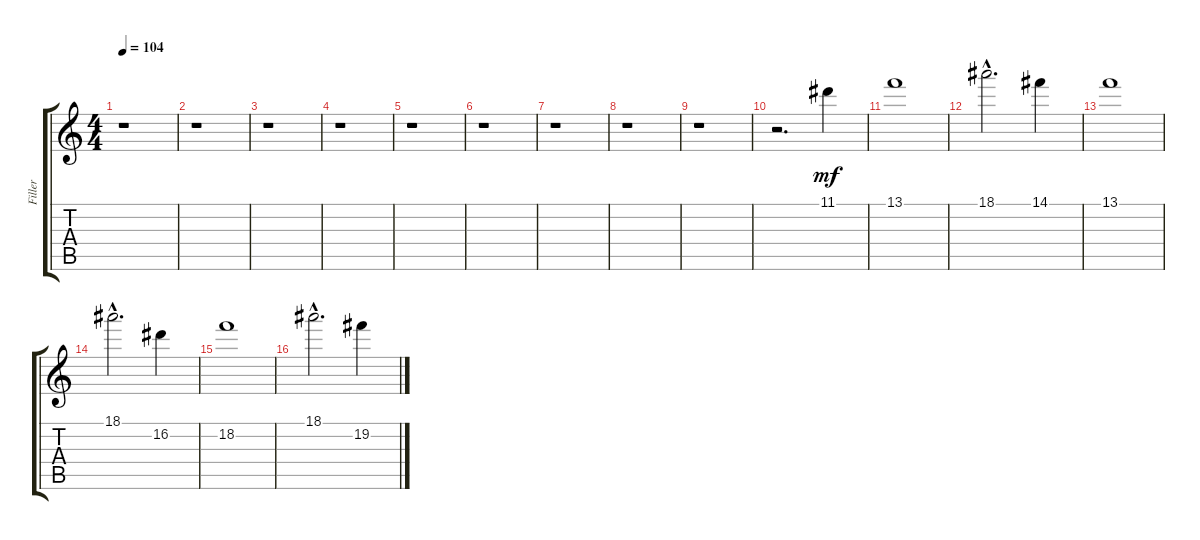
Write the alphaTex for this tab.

\track ("Filler" "Filler") {instrument distortionguitar}
\staff {score tabs}
\tuning (E4 B3 G3 D3 A2 E2) {hide}
\ts (4 4)
\tempo 104
\clef g2
\ks c
r.1{dy f} |
r.1 |
r.1 |
r.1 |
r.1 |
r.1 |
r.1 |
r.1 |
r.1 |
r.2{d} 11.1.4{dy mf} |
13.1.1 |
18.1{hac}.2{d} 14.1.4 |
13.1.1 |
18.1{hac}.2{d} 16.2.4 |
18.2.1 |
18.1{hac}.2{d} 19.2.4
